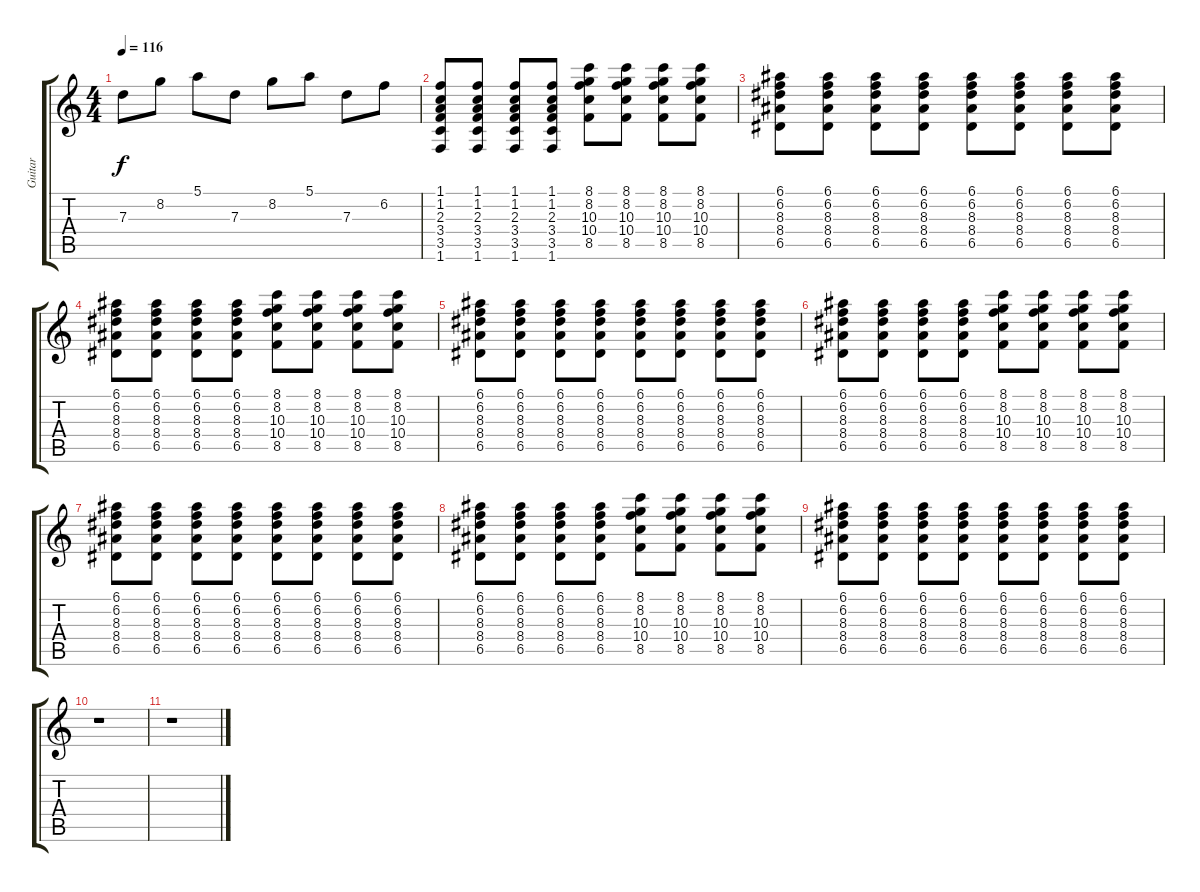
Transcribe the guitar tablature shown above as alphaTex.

\track ("Guitar" "Guitar") {instrument electricguitarjazz}
\staff {score tabs}
\tuning (E4 B3 G3 D3 A2 E2) {hide}
\ts (4 4)
\tempo 116
\clef g2
\ks c
7.3.8{dy f} 8.2.8 5.1.8 7.3.8 8.2.8 5.1.8 7.3.8 6.2.8 |
(1.1 1.2 2.3 3.4 3.5 1.6).8 (1.1 1.2 2.3 3.4 3.5 1.6).8 (1.1 1.2 2.3 3.4 3.5 1.6).8 (1.1 1.2 2.3 3.4 3.5 1.6).8 (8.1 8.2 10.3 10.4 8.5).8 (8.1 8.2 10.3 10.4 8.5).8 (8.1 8.2 10.3 10.4 8.5).8 (8.1 8.2 10.3 10.4 8.5).8 |
(6.1 6.2 8.3 8.4 6.5).8 (6.1 6.2 8.3 8.4 6.5).8 (6.1 6.2 8.3 8.4 6.5).8 (6.1 6.2 8.3 8.4 6.5).8 (6.1 6.2 8.3 8.4 6.5).8 (6.1 6.2 8.3 8.4 6.5).8 (6.1 6.2 8.3 8.4 6.5).8 (6.1 6.2 8.3 8.4 6.5).8 |
(6.1 6.2 8.3 8.4 6.5).8 (6.1 6.2 8.3 8.4 6.5).8 (6.1 6.2 8.3 8.4 6.5).8 (6.1 6.2 8.3 8.4 6.5).8 (8.1 8.2 10.3 10.4 8.5).8 (8.1 8.2 10.3 10.4 8.5).8 (8.1 8.2 10.3 10.4 8.5).8 (8.1 8.2 10.3 10.4 8.5).8 |
(6.1 6.2 8.3 8.4 6.5).8 (6.1 6.2 8.3 8.4 6.5).8 (6.1 6.2 8.3 8.4 6.5).8 (6.1 6.2 8.3 8.4 6.5).8 (6.1 6.2 8.3 8.4 6.5).8 (6.1 6.2 8.3 8.4 6.5).8 (6.1 6.2 8.3 8.4 6.5).8 (6.1 6.2 8.3 8.4 6.5).8 |
(6.1 6.2 8.3 8.4 6.5).8 (6.1 6.2 8.3 8.4 6.5).8 (6.1 6.2 8.3 8.4 6.5).8 (6.1 6.2 8.3 8.4 6.5).8 (8.1 8.2 10.3 10.4 8.5).8 (8.1 8.2 10.3 10.4 8.5).8 (8.1 8.2 10.3 10.4 8.5).8 (8.1 8.2 10.3 10.4 8.5).8 |
(6.1 6.2 8.3 8.4 6.5).8 (6.1 6.2 8.3 8.4 6.5).8 (6.1 6.2 8.3 8.4 6.5).8 (6.1 6.2 8.3 8.4 6.5).8 (6.1 6.2 8.3 8.4 6.5).8 (6.1 6.2 8.3 8.4 6.5).8 (6.1 6.2 8.3 8.4 6.5).8 (6.1 6.2 8.3 8.4 6.5).8 |
(6.1 6.2 8.3 8.4 6.5).8 (6.1 6.2 8.3 8.4 6.5).8 (6.1 6.2 8.3 8.4 6.5).8 (6.1 6.2 8.3 8.4 6.5).8 (8.1 8.2 10.3 10.4 8.5).8 (8.1 8.2 10.3 10.4 8.5).8 (8.1 8.2 10.3 10.4 8.5).8 (8.1 8.2 10.3 10.4 8.5).8 |
(6.1 6.2 8.3 8.4 6.5).8 (6.1 6.2 8.3 8.4 6.5).8 (6.1 6.2 8.3 8.4 6.5).8 (6.1 6.2 8.3 8.4 6.5).8 (6.1 6.2 8.3 8.4 6.5).8 (6.1 6.2 8.3 8.4 6.5).8 (6.1 6.2 8.3 8.4 6.5).8 (6.1 6.2 8.3 8.4 6.5).8 |
r.1 |
r.1
